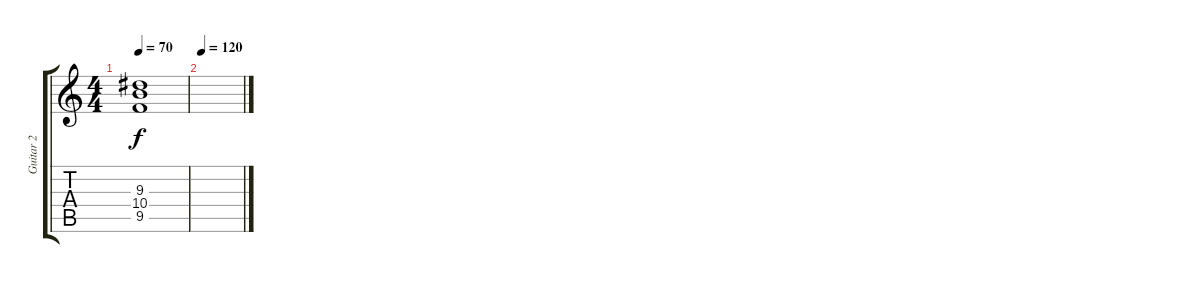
\track ("Guitar 2" "Guitar 2") {instrument distortionguitar}
\staff {score tabs}
\tuning (Eb4 Bb3 Gb3 Db3 Ab2 Eb2) {hide}
\ts (4 4)
\tempo 70
\clef g2
\ks c
(9.3{t} 10.4{t} 9.5{t}).1{dy f volume 0} |
\tempo 120
